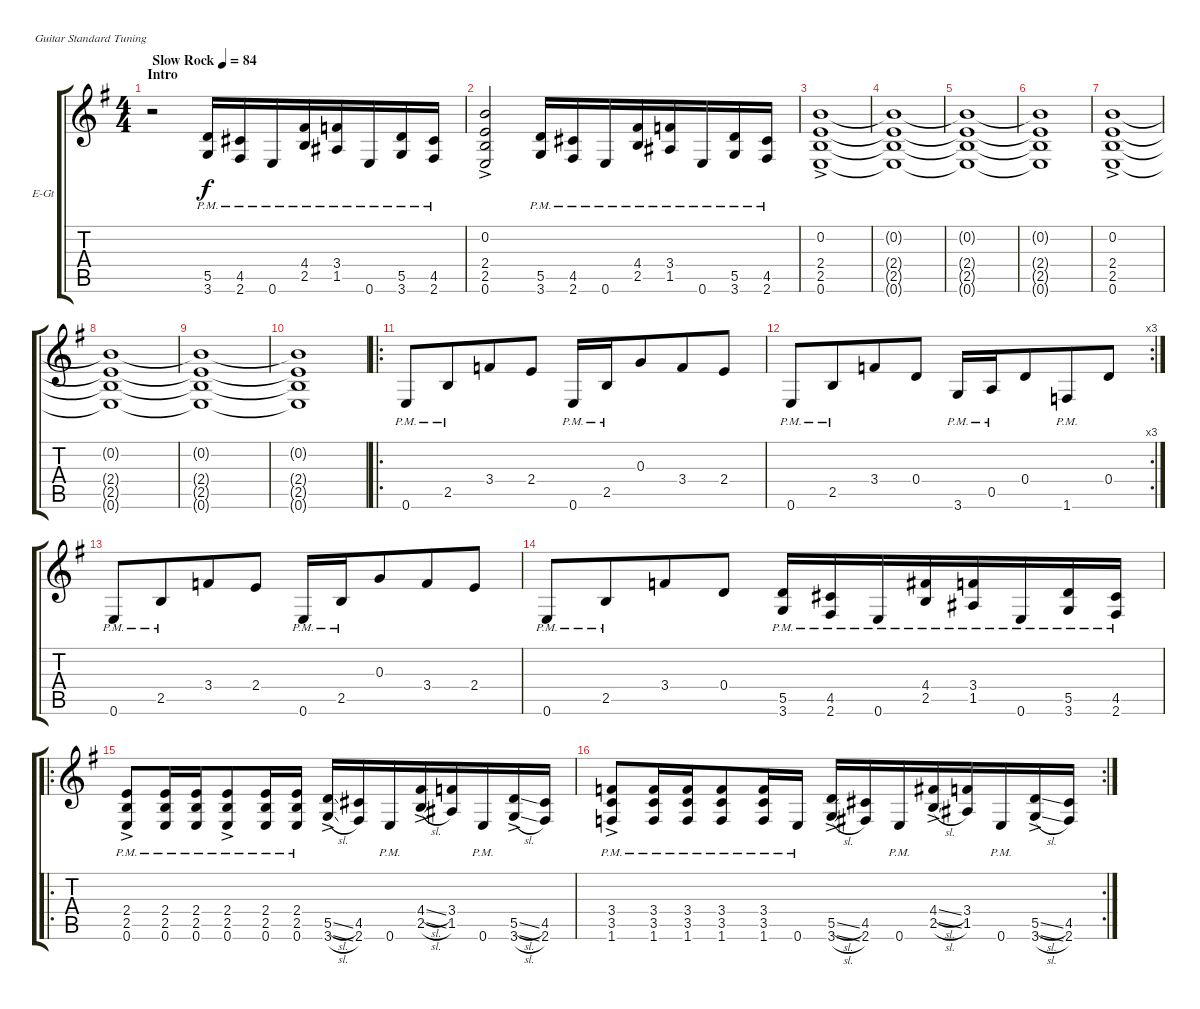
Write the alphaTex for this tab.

\bracketExtendMode groupsimilarinstruments
\firstSystemTrackNameOrientation horizontal
\otherSystemsTrackNameOrientation horizontal
\track ("1-Gt" "E-Gt") {instrument overdrivenguitar}
\staff {score tabs}
\tuning (E4 B3 G3 D3 A2 E2)
\ts (4 4)
\beaming (8 4 4)
\section ("" "Intro")
\tempo (84 "Slow Rock")
\clef g2
\scale
1.08575
\ks g
r.2{dy f instrument overdrivenguitar} (5.5{pm} 3.6{pm}).16 (4.5{pm} 2.6{pm}).16 0.6{pm}.16 (4.4{pm} 2.5{pm}).16 (3.4{pm} 1.5{pm}).16 0.6{pm}.16 (5.5{pm} 3.6{pm}).16 (4.5{pm} 2.6{pm}).16 |
\scale
0.91425 (2.4 2.5 0.6 0.2{ac}).2 (5.5{pm} 3.6{pm}).16 (4.5{pm} 2.6{pm}).16 0.6{pm}.16 (4.4{pm} 2.5{pm}).16 (3.4{pm} 1.5{pm}).16 0.6{pm}.16 (5.5{pm} 3.6{pm}).16 (4.5{pm} 2.6{pm}).16 |
\scale
1.05549 (2.4 2.5 0.6 0.2{ac}).1 |
\scale
0.944515 (2.4{t} 2.5{t} 0.6{t} 0.2{t}).1 |
\scale
1.05549 (2.4{t} 2.5{t} 0.6{t} 0.2{t}).1 |
\scale
0.944515 (2.4{t} 2.5{t} 0.6{t} 0.2{t}).1 |
\scale
1.05549 (2.4{ac} 2.5{ac} 0.6{ac} 0.2{ac}).1 |
\scale
0.944515 (2.4{t} 2.5{t} 0.6{t} 0.2{t}).1 |
\scale
1.05549 (2.4{t} 2.5{t} 0.6{t} 0.2{t}).1 |
\scale
0.944515 (2.4{t} 2.5{t} 0.6{t} 0.2{t}).1 |
\ro
\scale
1.05549 0.6{pm}.8 2.5{pm}.8 3.4.8 2.4.8 0.6{pm}.16 2.5{pm}.16 0.3.8 3.4.8 2.4.8 |
\rc 3
\scale
0.944515 0.6{pm}.8 2.5{pm}.8 3.4.8 0.4.8 3.6{pm}.16 0.5{pm}.16 0.4.8 1.6{pm}.8 0.4.8 |
\scale
1.05549 0.6{pm}.8 2.5{pm}.8 3.4.8 2.4.8 0.6{pm}.16 2.5{pm}.16 0.3.8 3.4.8 2.4.8 |
\scale
0.944515 0.6{pm}.8 2.5{pm}.8 3.4.8 0.4.8 (5.5{pm} 3.6{pm}).16 (4.5{pm} 2.6{pm}).16 0.6{pm}.16 (4.4{pm} 2.5{pm}).16 (3.4{pm} 1.5{pm}).16 0.6{pm}.16 (5.5{pm} 3.6{pm}).16 (4.5{pm} 2.6{pm}).16 |
\ro
\scale
1.05549 (2.5{pm} 0.6{pm} 2.4{ac pm}).8 (0.6{pm} 2.5{pm} 2.4{pm}).16 (0.6{pm} 2.5{pm} 2.4{pm}).16 (2.5{pm} 0.6{pm} 2.4{ac pm}).8 (0.6{pm} 2.5{pm} 2.4{pm}).16 (0.6{pm} 2.5{pm} 2.4{pm}).16 (5.5{sl} 3.6{sl ac}).16 (4.5 2.6).16 0.6{pm}.16 (4.4{sl ac} 2.5{sl}).16 (3.4 1.5).16 0.6{pm}.16 (5.5{sl} 3.6{sl ac}).16 (4.5 2.6).16 |
\rc 2
\scale
0.944515 (3.5{pm} 1.6{pm} 3.4{ac pm}).8 (1.6{pm} 3.5{pm} 3.4{pm}).16 (1.6{pm} 3.5{pm} 3.4{pm}).16 (3.5{pm} 1.6{pm} 3.4{pm}).8 (1.6{pm} 3.5{pm} 3.4{pm}).16 0.6{pm}.16 (5.5{sl} 3.6{sl ac}).16 (4.5 2.6).16 0.6{pm}.16 (4.4{sl} 2.5{sl ac}).16 (3.4 1.5).16 0.6{pm}.16 (5.5{sl} 3.6{sl ac}).16 (4.5 2.6).16
